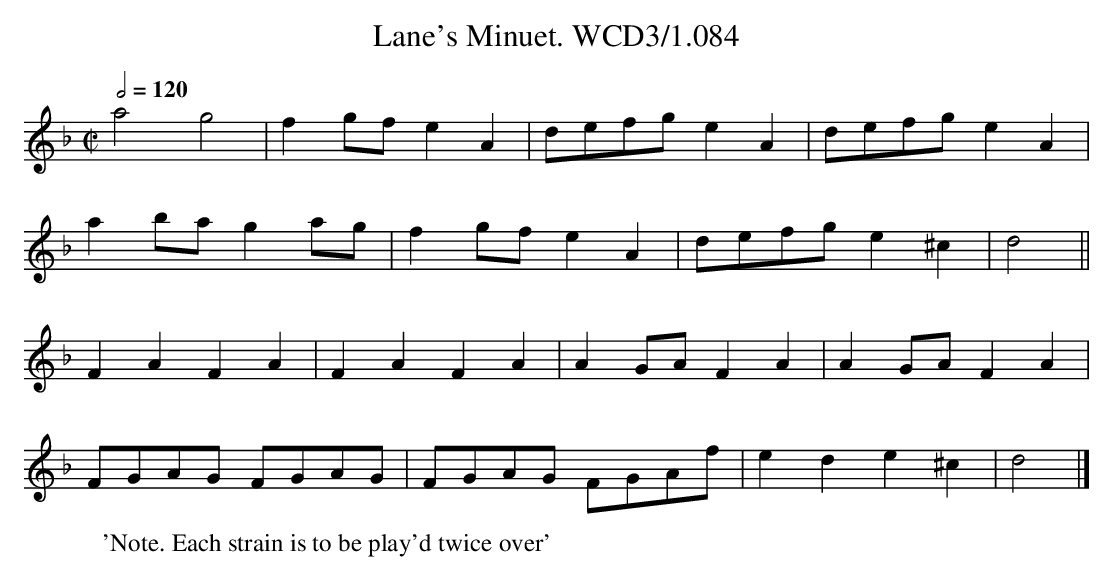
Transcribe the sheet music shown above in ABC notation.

X:1
T:Lane's Minuet. WCD3/1.084
M:C|
L:1/8
Q:1/2=120
W:'Note. Each strain is to be play'd twice over'
K:Dm
a4g4|f2gf e2A2|defg e2A2|defg e2A2|
a2ba g2ag|f2gf e2A2|defg e2^c2|d4||
F2A2F2A2|F2A2F2A2|A2GA F2A2|A2GA F2A2|
FGAG FGAG|FGAG FGAf|e2d2e2^c2|d4|]
